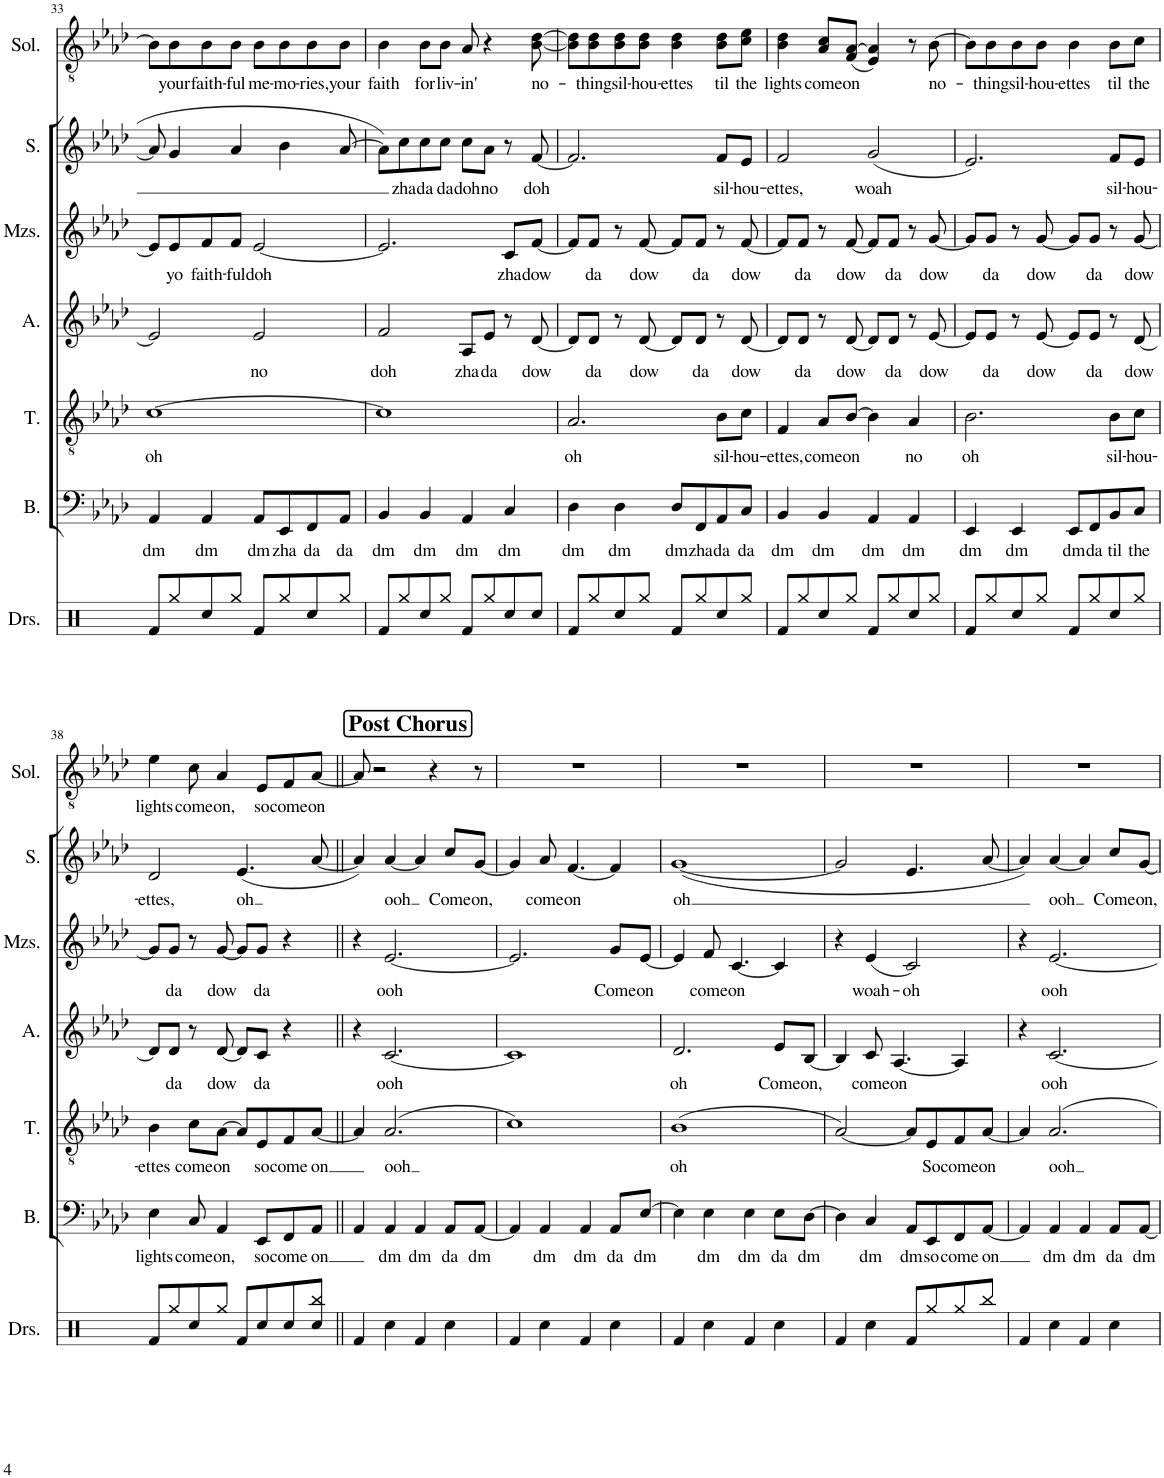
**kern	**text	**kern	**text	**kern	**text	**kern	**text	**kern	**text	**kern	**text
*part6	*part6	*part5	*part5	*part4	*part4	*part3	*part3	*part2	*part2	*part1	*part1
*staff6	*staff6	*staff5	*staff5	*staff4	*staff4	*staff3	*staff3	*staff2	*staff2	*staff1	*staff1
*I"Bass	*	*I"Tenor	*	*I"Alto	*	*I"Mezzo-soprano	*	*I"Soprano	*	*I"Solo	*
*I'B.	*	*I'T.	*	*I'A.	*	*I'Mzs.	*	*I'S.	*	*I'Sol.	*
!!LO:PB:g=z
*clefF4	*	*clefGv2	*	*clefG2	*	*clefG2	*	*clefG2	*	*clefGv2	*
*k[b-e-a-d-]	*	*k[b-e-a-d-]	*	*k[b-e-a-d-]	*	*k[b-e-a-d-]	*	*k[b-e-a-d-]	*	*k[b-e-a-d-]	*
*M4/4	*	*M4/4	*	*M4/4	*	*M4/4	*	*M4/4	*	*M4/4	*
=33	=33	=33	=33	=33	=33	=33	=33	=33	=33	=33	=33
!	!LO:LY:b	!	!LO:LY:b	!	!	!	!	!	!	!	!
4AA-/	dm	[1c	oh	2e-/]	.	8e-/L]	.	8a-/]	.	8B-\L]	.
!	!	!	!	!	!	!	!LO:LY:b	!	!	!	!LO:LY:b
.	.	.	.	.	.	8e-/	yo	4g/	.	8B-\	your
!	!LO:LY:b	!	!	!	!	!	!LO:LY:b	!	!	!	!LO:LY:b
4AA-/	dm	.	.	.	.	8f/	faith-	.	.	8B-\	faith-
!	!	!	!	!	!	!	!LO:LY:b	!	!	!	!LO:LY:b
.	.	.	.	.	.	8f/J	-ful	4a-/	.	8B-\J	-ful
!	!LO:LY:b	!	!	!	!LO:LY:b	!	!LO:LY:b	!	!	!	!LO:LY:b
8AA-/L	dm	.	.	2e-/	no	[2e-/	doh	.	.	8B-\L	me-
!	!LO:LY:b	!	!	!	!	!	!	!	!	!	!LO:LY:b
8EE-/	zha	.	.	.	.	.	.	4b-\	.	8B-\	-mo-
!	!LO:LY:b	!	!	!	!	!	!	!	!	!	!LO:LY:b
8FF/	da	.	.	.	.	.	.	.	.	8B-\	-ries,
!	!LO:LY:b	!	!	!	!	!	!	!	!	!	!LO:LY:b
8AA-/J	da	.	.	.	.	.	.	[8a-/	.	8B-\J	your
=34	=34	=34	=34	=34	=34	=34	=34	=34	=34	=34	=34
!	!LO:LY:b	!	!	!	!LO:LY:b	!	!	!	!	!	!LO:LY:b
4BB-/	dm	1c]	.	2f/	doh	2.e-/]	.	8a-\L]	.	4B-\	faith
!	!	!	!	!	!	!	!	!	!LO:LY:b	!	!
.	.	.	.	.	.	.	.	8cc\	zha	.	.
!	!LO:LY:b	!	!	!	!	!	!	!	!LO:LY:b	!	!LO:LY:b
4BB-/	dm	.	.	.	.	.	.	8cc\	da	8B-\L	for
!	!	!	!	!	!	!	!	!	!LO:LY:b	!	!LO:LY:b
.	.	.	.	.	.	.	.	8cc\J	da	8B-\J	liv-
!	!LO:LY:b	!	!	!	!LO:LY:b	!	!	!	!LO:LY:b	!	!LO:LY:b
4AA-/	dm	.	.	8A-/L	zha	.	.	8cc\L	doh	8A-/	-in'
!	!	!	!	!	!LO:LY:b	!	!	!	!LO:LY:b	!	!
.	.	.	.	8e-/J	da	.	.	8a-\J	no	4r	.
!	!LO:LY:b	!	!	!	!	!	!LO:LY:b	!	!	!	!
4C/	dm	.	.	8r	.	8c/L	zha	8r	.	.	.
!	!	!	!	!	!LO:LY:b	!	!LO:LY:b	!	!LO:LY:b	!	!LO:LY:b
.	.	.	.	[8d-/	dow	[8f/J	dow	[8f/	doh	[8B-\ [8d-\	no-
=35	=35	=35	=35	=35	=35	=35	=35	=35	=35	=35	=35
!	!LO:LY:b	!	!LO:LY:b	!	!	!	!	!	!	!	!
4D-\	dm	2.A-/	oh	8d-/L]	.	8f/L]	.	2.f/]	.	8B-\] 8d-\]L	.
!	!	!	!	!	!LO:LY:b	!	!LO:LY:b	!	!	!	!LO:LY:b
.	.	.	.	8d-/J	da	8f/J	da	.	.	8B-\ 8d-\	-thing
!	!LO:LY:b	!	!	!	!	!	!	!	!	!	!LO:LY:b
4D-\	dm	.	.	8r	.	8r	.	.	.	8B-\ 8d-\	sil-
!	!	!	!	!	!LO:LY:b	!	!LO:LY:b	!	!	!	!LO:LY:b
.	.	.	.	[8d-/	dow	[8f/	dow	.	.	8B-\ 8d-\J	-hou-
!	!LO:LY:b	!	!	!	!	!	!	!	!	!	!LO:LY:b
8D-/L	dm	.	.	8d-/L]	.	8f/L]	.	.	.	4B-\ 4d-\	-ettes
!	!LO:LY:b	!	!	!	!LO:LY:b	!	!LO:LY:b	!	!	!	!
8FF/	zha	.	.	8d-/J	da	8f/J	da	.	.	.	.
!	!LO:LY:b	!	!LO:LY:b	!	!	!	!	!	!LO:LY:b	!	!LO:LY:b
8AA-/	da	8B-\L	sil-	8r	.	8r	.	8f/L	sil-	8B-\ 8d-\L	til
!	!LO:LY:b	!	!LO:LY:b	!	!LO:LY:b	!	!LO:LY:b	!	!LO:LY:b	!	!LO:LY:b
8C/J	da	8c\J	-hou-	[8d-/	dow	[8f/	dow	8e-/J	-hou-	8c\ 8e-\J	the
=36	=36	=36	=36	=36	=36	=36	=36	=36	=36	=36	=36
!	!LO:LY:b	!	!LO:LY:b	!	!	!	!	!	!LO:LY:b	!	!LO:LY:b
4BB-/	dm	4F/	-ettes,	8d-/L]	.	8f/L]	.	2f/	-ettes,	4B-\ 4d-\	lights
!	!	!	!	!	!LO:LY:b	!	!LO:LY:b	!	!	!	!
.	.	.	.	8d-/J	da	8f/J	da	.	.	.	.
!	!LO:LY:b	!	!LO:LY:b	!	!	!	!	!	!	!	!LO:LY:b
4BB-/	dm	8A-/L	come	8r	.	8r	.	.	.	8A-/ 8c/L	come
!	!	!	!LO:LY:b	!	!LO:LY:b	!	!LO:LY:b	!	!	!	!LO:LY:b
.	.	[8B-/J	on	[8d-/	dow	[8f/	dow	.	.	(8F/ [8A-/J	on
!	!LO:LY:b	!	!	!	!	!	!	!	!LO:LY:b	!	!
4AA-/	dm	4B-\]	.	8d-/L]	.	8f/L]	.	(2g/	woah	4E-/ 4A-/])	.
!	!	!	!	!	!LO:LY:b	!	!LO:LY:b	!	!	!	!
.	.	.	.	8d-/J	da	8f/J	da	.	.	.	.
!	!LO:LY:b	!	!LO:LY:b	!	!	!	!	!	!	!	!
4AA-/	dm	4A-/	no	8r	.	8r	.	.	.	8r	.
!	!	!	!	!	!LO:LY:b	!	!LO:LY:b	!	!	!	!LO:LY:b
.	.	.	.	[8e-/	dow	[8g/	dow	.	.	[8B-\	no-
=37	=37	=37	=37	=37	=37	=37	=37	=37	=37	=37	=37
!	!LO:LY:b	!	!LO:LY:b	!	!	!	!	!	!	!	!
4EE-/	dm	2.B-\	oh	8e-/L]	.	8g/L]	.	2.e-/)	.	8B-\L]	.
!	!	!	!	!	!LO:LY:b	!	!LO:LY:b	!	!	!	!LO:LY:b
.	.	.	.	8e-/J	da	8g/J	da	.	.	8B-\	-thing
!	!LO:LY:b	!	!	!	!	!	!	!	!	!	!LO:LY:b
4EE-/	dm	.	.	8r	.	8r	.	.	.	8B-\	sil-
!	!	!	!	!	!LO:LY:b	!	!LO:LY:b	!	!	!	!LO:LY:b
.	.	.	.	[8e-/	dow	[8g/	dow	.	.	8B-\J	-hou-
!	!LO:LY:b	!	!	!	!	!	!	!	!	!	!LO:LY:b
8EE-/L	dm	.	.	8e-/L]	.	8g/L]	.	.	.	4B-\	-ettes
!	!LO:LY:b	!	!	!	!LO:LY:b	!	!LO:LY:b	!	!	!	!
8FF/	da	.	.	8e-/J	da	8g/J	da	.	.	.	.
!	!LO:LY:b	!	!LO:LY:b	!	!	!	!	!	!LO:LY:b	!	!LO:LY:b
8BB-/	til	8B-\L	sil-	8r	.	8r	.	8f/L	sil-	8B-\L	til
!	!LO:LY:b	!	!LO:LY:b	!	!LO:LY:b	!	!LO:LY:b	!	!LO:LY:b	!	!LO:LY:b
8C/J	the	8c\J	-hou-	[8d-/	dow	[8g/	dow	8e-/J	-hou-	8c\J	the
!!LO:LB:g=z
=38	=38	=38	=38	=38	=38	=38	=38	=38	=38	=38	=38
!	!LO:LY:b	!	!LO:LY:b	!	!	!	!	!	!LO:LY:b	!	!LO:LY:b
4E-\	lights	4B-\	-ettes	8d-/L]	.	8g/L]	.	2d-/	-ettes,	4e-\	lights
!	!	!	!	!	!LO:LY:b	!	!LO:LY:b	!	!	!	!
.	.	.	.	8d-/J	da	8g/J	da	.	.	.	.
!	!LO:LY:b	!	!LO:LY:b	!	!	!	!	!	!	!	!LO:LY:b
8C/	come	8c\L	come	8r	.	8r	.	.	.	8c\	come
!	!LO:LY:b	!	!LO:LY:b	!	!LO:LY:b	!	!LO:LY:b	!	!	!	!LO:LY:b
4AA-/	on,	[8A-\J	on	[8d-/	dow	[8g/	dow	.	.	4A-/	on,
!	!	!	!	!	!	!	!	!	!LO:LY:b	!	!
.	.	8A-/L]	.	8d-/L]	.	8g/L]	.	(4.e-/	oh	.	.
!	!LO:LY:b	!	!LO:LY:b	!	!LO:LY:b	!	!LO:LY:b	!	!	!	!LO:LY:b
8EE-/L	so	8E-/	so	8c/J	da	8g/J	da	.	.	8E-/L	so
!	!LO:LY:b	!	!LO:LY:b	!	!	!	!	!	!	!	!LO:LY:b
8FF/	come	8F/	come	4r	.	4r	.	.	.	8F/	come
!	!LO:LY:b	!	!LO:LY:b	!	!	!	!	!	!	!	!LO:LY:b
8AA-/J	on	[8A-/J	on	.	.	.	.	[8a-/	.	[8A-/J	on
=39||	=39||	=39||	=39||	=39||	=39||	=39||	=39||	=39||	=39||	=39||	=39||
!	!	!	!	!	!	!	!	!	!	!LO:TX:a:B:t=Post Chorus	!
4AA-/	.	4A-/]	.	4r	.	4r	.	4a-/])	.	8A-/]	.
.	.	.	.	.	.	.	.	.	.	2r	.
!	!LO:LY:b	!	!LO:LY:b	!	!LO:LY:b	!	!LO:LY:b	!	!LO:LY:b	!	!
4AA-/	dm	(2.A-/	ooh	[2.c/	ooh	[2.e-/	ooh	[4a-/	ooh	.	.
!	!LO:LY:b	!	!	!	!	!	!	!	!	!	!
4AA-/	dm	.	.	.	.	.	.	4a-/]	.	.	.
.	.	.	.	.	.	.	.	.	.	4r	.
!	!LO:LY:b	!	!	!	!	!	!	!	!LO:LY:b	!	!
8AA-/L	da	.	.	.	.	.	.	8cc/L	Come	.	.
!	!LO:LY:b	!	!	!	!	!	!	!	!LO:LY:b	!	!
[8AA-/J	dm	.	.	.	.	.	.	[8g/J	on,	8r	.
=40	=40	=40	=40	=40	=40	=40	=40	=40	=40	=40	=40
4AA-/]	.	1c)	.	1c]	.	2.e-/]	.	4g/]	.	1r	.
!	!LO:LY:b	!	!	!	!	!	!	!	!LO:LY:b	!	!
4AA-/	dm	.	.	.	.	.	.	8a-/	come	.	.
!	!	!	!	!	!	!	!	!	!LO:LY:b	!	!
.	.	.	.	.	.	.	.	[4.f/	on	.	.
!	!LO:LY:b	!	!	!	!	!	!	!	!	!	!
4AA-/	dm	.	.	.	.	.	.	.	.	.	.
!	!LO:LY:b	!	!	!	!	!	!LO:LY:b	!	!	!	!
8AA-/L	da	.	.	.	.	8g/L	Come	4f/]	.	.	.
!	!LO:LY:b	!	!	!	!	!	!LO:LY:b	!	!	!	!
[8E-/J	dm	.	.	.	.	[8e-/J	on	.	.	.	.
=41	=41	=41	=41	=41	=41	=41	=41	=41	=41	=41	=41
!	!	!	!LO:LY:b	!	!LO:LY:b	!	!	!	!LO:LY:b	!	!
4E-\]	.	(1B-	oh	2.d-/	oh	4e-/]	.	([1g	oh	1r	.
!	!LO:LY:b	!	!	!	!	!	!LO:LY:b	!	!	!	!
4E-\	dm	.	.	.	.	8f/	come	.	.	.	.
!	!	!	!	!	!	!	!LO:LY:b	!	!	!	!
.	.	.	.	.	.	[4.c/	on	.	.	.	.
!	!LO:LY:b	!	!	!	!	!	!	!	!	!	!
4E-\	dm	.	.	.	.	.	.	.	.	.	.
!	!LO:LY:b	!	!	!	!LO:LY:b	!	!	!	!	!	!
8E-\L	da	.	.	8e-/L	Come	4c/]	.	.	.	.	.
!	!LO:LY:b	!	!	!	!LO:LY:b	!	!	!	!	!	!
[8D-\J	dm	.	.	[8B-/J	on,	.	.	.	.	.	.
=42	=42	=42	=42	=42	=42	=42	=42	=42	=42	=42	=42
4D-\]	.	[2A-/)	.	4B-/]	.	4r	.	2g/]	.	1r	.
!	!LO:LY:b	!	!	!	!LO:LY:b	!	!LO:LY:b	!	!	!	!
4C/	dm	.	.	8c/	come	(4e-/	woah-	.	.	.	.
!	!	!	!	!	!LO:LY:b	!	!	!	!	!	!
.	.	.	.	[4.A-/	on	.	.	.	.	.	.
!	!LO:LY:b	!	!	!	!	!	!LO:LY:b	!	!	!	!
8AA-/L	dm	8A-/L]	.	.	.	2c/)	-oh	4.e-/	.	.	.
!	!LO:LY:b	!	!LO:LY:b	!	!	!	!	!	!	!	!
8EE-/	so	8E-/	So	.	.	.	.	.	.	.	.
!	!LO:LY:b	!	!LO:LY:b	!	!	!	!	!	!	!	!
8FF/	come	8F/	come	4A-/]	.	.	.	.	.	.	.
!	!LO:LY:b	!	!LO:LY:b	!	!	!	!	!	!	!	!
[8AA-/J	on	[8A-/J	on	.	.	.	.	[8a-/	.	.	.
=43	=43	=43	=43	=43	=43	=43	=43	=43	=43	=43	=43
4AA-/]	.	4A-/]	.	4r	.	4r	.	4a-/])	.	1r	.
!	!LO:LY:b	!	!LO:LY:b	!	!LO:LY:b	!	!LO:LY:b	!	!LO:LY:b	!	!
4AA-/	dm	2.A-/	ooh	[2.c/	ooh	[2.e-/	ooh	[4a-/	ooh	.	.
!	!LO:LY:b	!	!	!	!	!	!	!	!	!	!
4AA-/	dm	.	.	.	.	.	.	4a-/]	.	.	.
!	!LO:LY:b	!	!	!	!	!	!	!	!LO:LY:b	!	!
8AA-/L	da	.	.	.	.	.	.	8cc/L	Come	.	.
!	!LO:LY:b	!	!	!	!	!	!	!	!LO:LY:b	!	!
[8AA-/J	dm	.	.	.	.	.	.	[8g/J	on,	.	.
=	=	=	=	=	=	=	=	=	=	=	=
*-	*-	*-	*-	*-	*-	*-	*-	*-	*-	*-	*-
